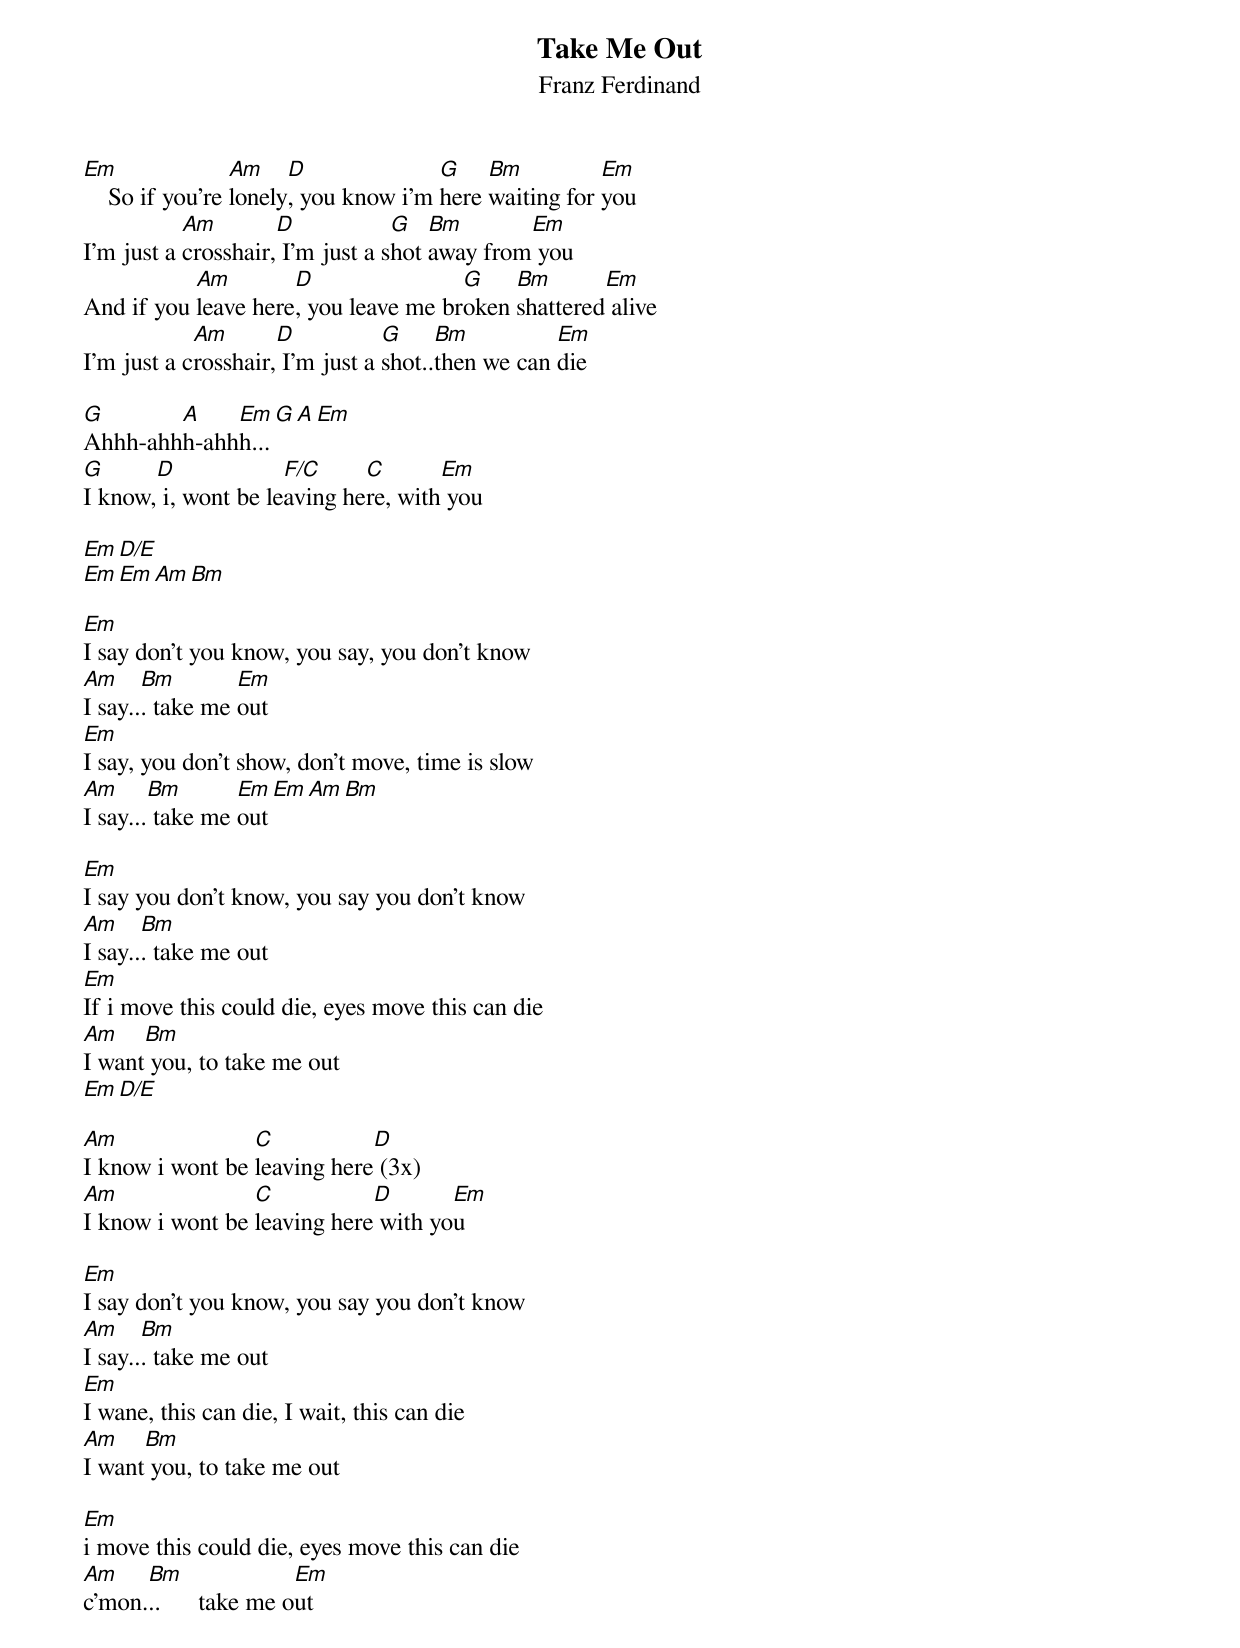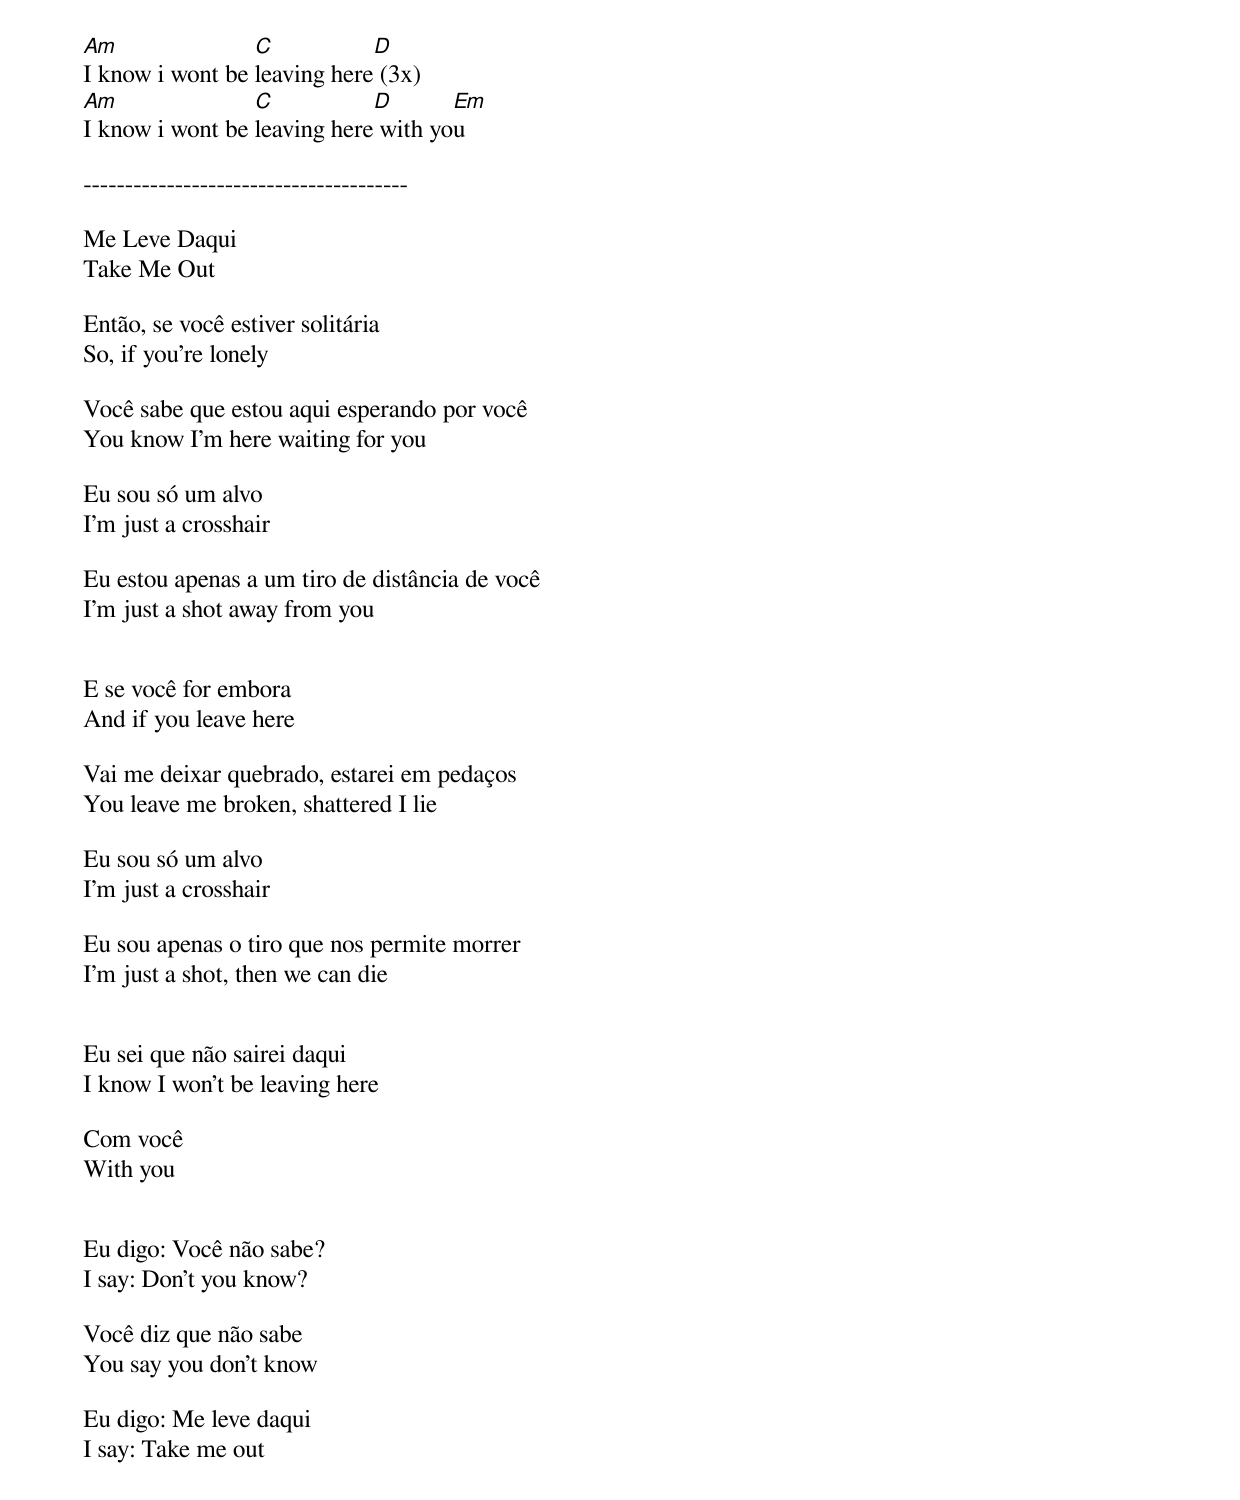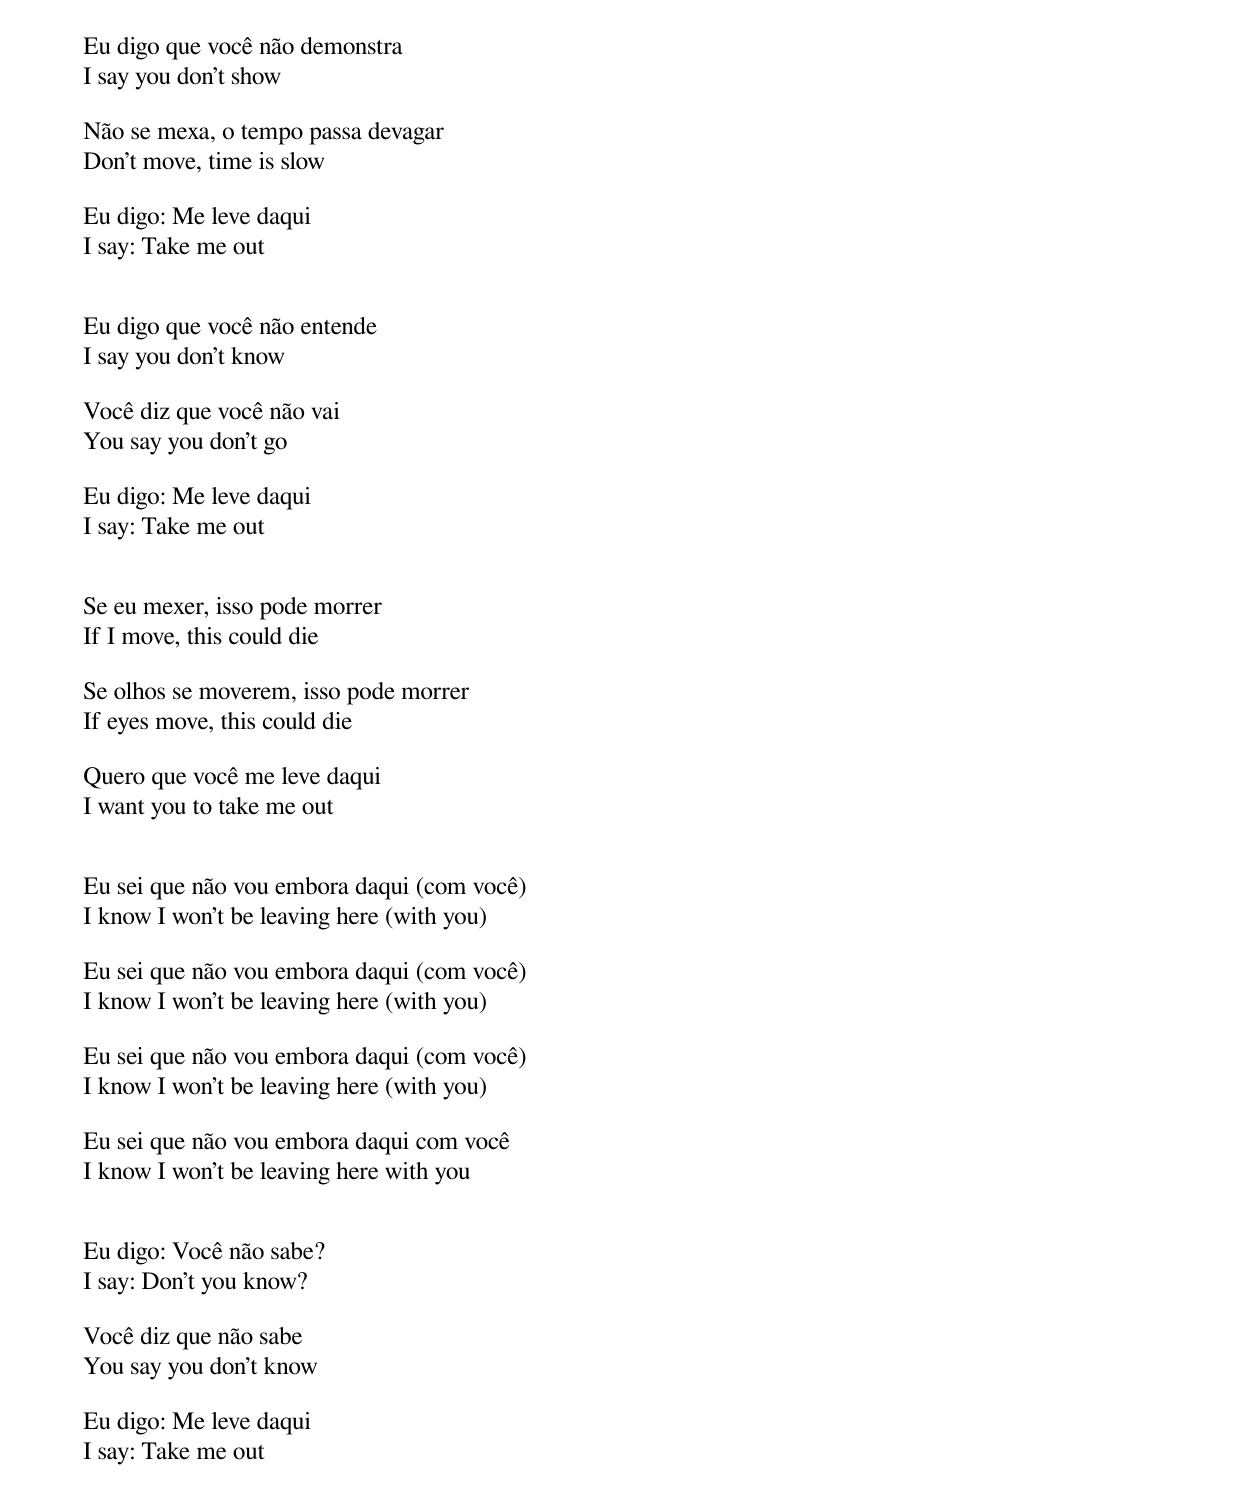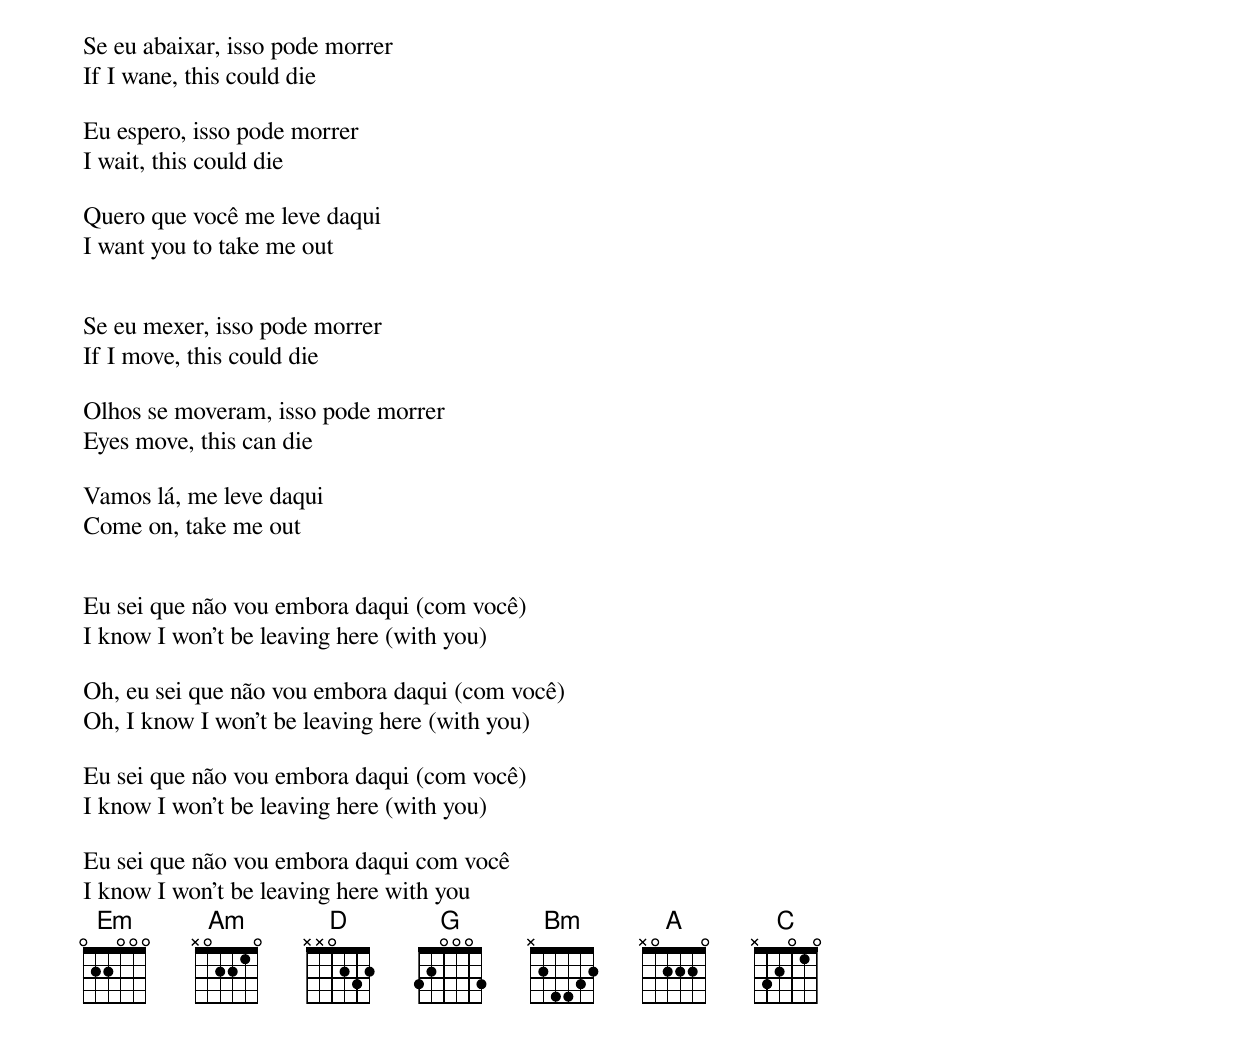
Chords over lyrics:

Take Me Out
Franz Ferdinand

Em               Am    D              G    Bm          Em
    So if you're lonely, you know i'm here waiting for you
           Am        D            G   Bm       Em
I'm just a crosshair, I'm just a shot away from you
           Am        D                G    Bm       Em
And if you leave here, you leave me broken shattered alive
            Am       D           G     Bm          Em
I'm just a crosshair, I'm just a shot..then we can die

G       A    Em         G   A  Em
Ahhh-ahhh-ahhh...
G      D             F/C     C       Em
I know, i, wont be leaving here, with you

Em    D/E
Em  Em  Am  Bm

Em
I say don't you know, you say, you don't know
Am     Bm        Em
I say... take me out
Em
I say, you don't show, don't move, time is slow
Am      Bm       Em  Em  Am  Bm
I say... take me out

Em
I say you don't know, you say you don't know
Am     Bm
I say... take me out
Em
If i move this could die, eyes move this can die
Am    Bm
I want you, to take me out
Em    D/E

Am               C           D
I know i wont be leaving here (3x)
Am               C           D       Em
I know i wont be leaving here with you

Em
I say don't you know, you say you don't know
Am     Bm
I say... take me out
Em
I wane, this can die, I wait, this can die
Am    Bm
I want you, to take me out

Em
i move this could die, eyes move this can die
Am    Bm               Em
c'mon...      take me out

Am               C           D
I know i wont be leaving here (3x)
Am               C           D       Em
I know i wont be leaving here with you

---------------------------------------

Me Leve Daqui
Take Me Out

Então, se você estiver solitária
So, if you're lonely

Você sabe que estou aqui esperando por você
You know I'm here waiting for you

Eu sou só um alvo
I'm just a crosshair

Eu estou apenas a um tiro de distância de você
I'm just a shot away from you


E se você for embora
And if you leave here

Vai me deixar quebrado, estarei em pedaços
You leave me broken, shattered I lie

Eu sou só um alvo
I'm just a crosshair

Eu sou apenas o tiro que nos permite morrer
I'm just a shot, then we can die


Eu sei que não sairei daqui
I know I won't be leaving here

Com você
With you


Eu digo: Você não sabe?
I say: Don't you know?

Você diz que não sabe
You say you don't know

Eu digo: Me leve daqui
I say: Take me out


Eu digo que você não demonstra
I say you don't show

Não se mexa, o tempo passa devagar
Don't move, time is slow

Eu digo: Me leve daqui
I say: Take me out


Eu digo que você não entende
I say you don't know

Você diz que você não vai
You say you don't go

Eu digo: Me leve daqui
I say: Take me out


Se eu mexer, isso pode morrer
If I move, this could die

Se olhos se moverem, isso pode morrer
If eyes move, this could die

Quero que você me leve daqui
I want you to take me out


Eu sei que não vou embora daqui (com você)
I know I won't be leaving here (with you)

Eu sei que não vou embora daqui (com você)
I know I won't be leaving here (with you)

Eu sei que não vou embora daqui (com você)
I know I won't be leaving here (with you)

Eu sei que não vou embora daqui com você
I know I won't be leaving here with you


Eu digo: Você não sabe?
I say: Don't you know?

Você diz que não sabe
You say you don't know

Eu digo: Me leve daqui
I say: Take me out


Se eu abaixar, isso pode morrer
If I wane, this could die

Eu espero, isso pode morrer
I wait, this could die

Quero que você me leve daqui
I want you to take me out


Se eu mexer, isso pode morrer
If I move, this could die

Olhos se moveram, isso pode morrer
Eyes move, this can die

Vamos lá, me leve daqui
Come on, take me out


Eu sei que não vou embora daqui (com você)
I know I won't be leaving here (with you)

Oh, eu sei que não vou embora daqui (com você)
Oh, I know I won't be leaving here (with you)

Eu sei que não vou embora daqui (com você)
I know I won't be leaving here (with you)

Eu sei que não vou embora daqui com você
I know I won't be leaving here with you
